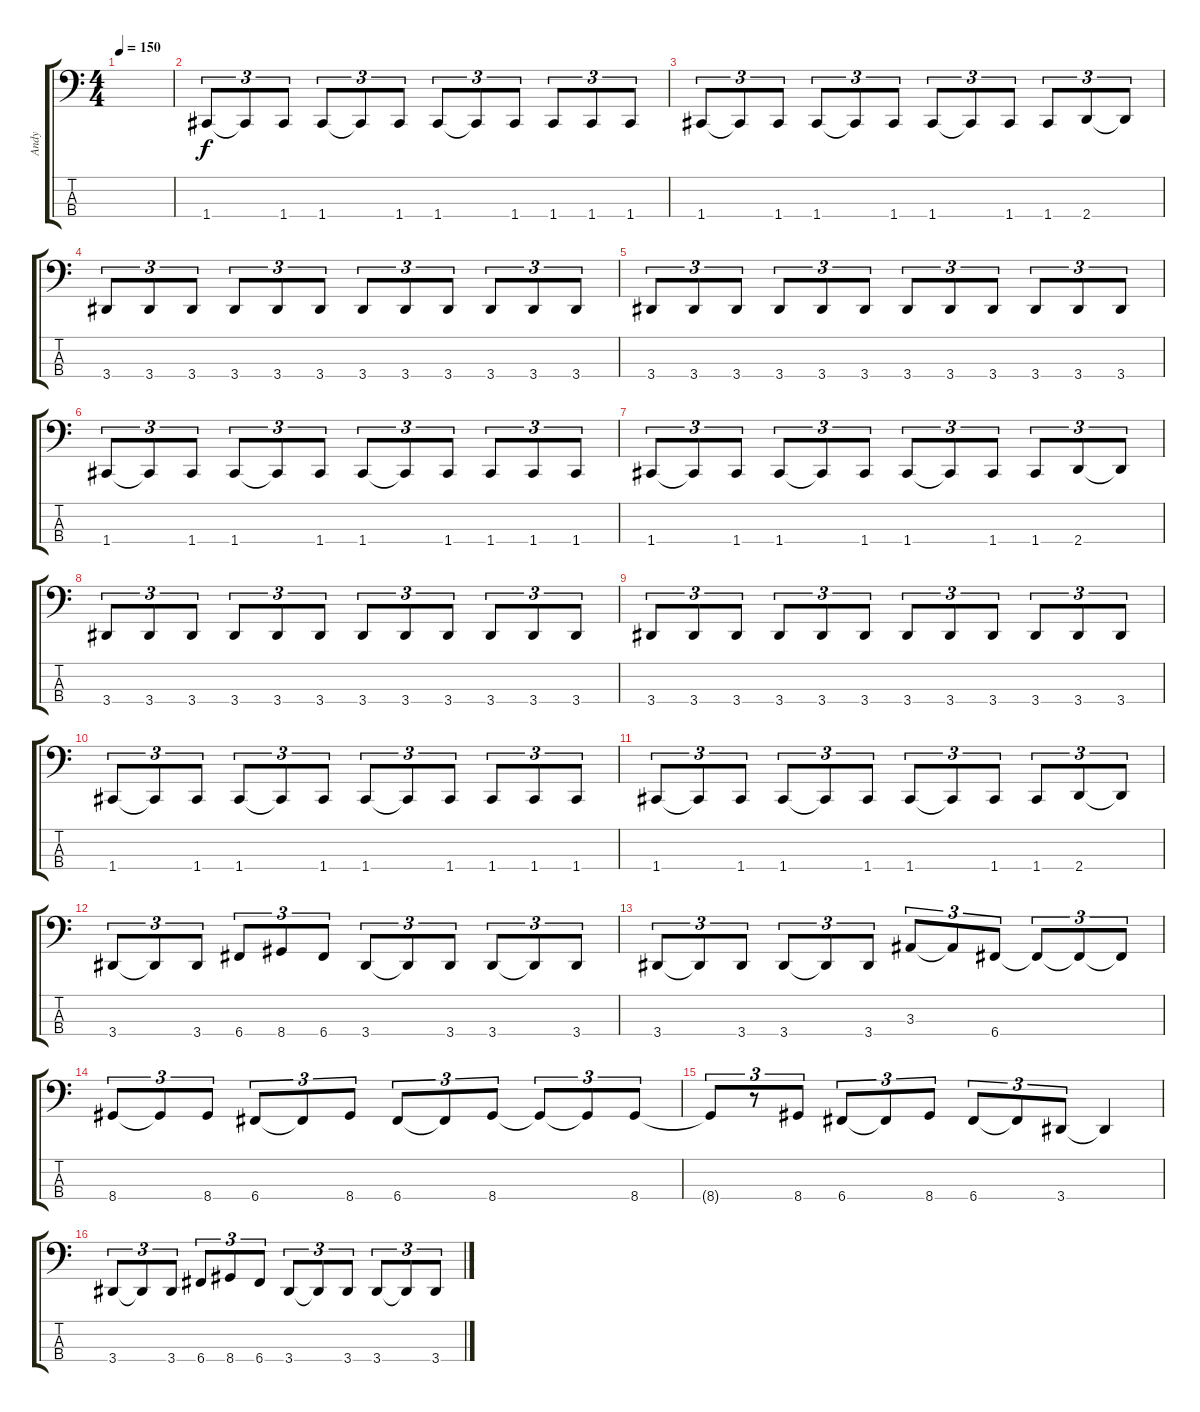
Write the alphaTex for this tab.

\track ("Andy" "Andy") {instrument electricbassfinger}
\staff {score tabs}
\tuning (F2 C2 G1 C1) {hide}
\ts (4 4)
\tempo 150
\clef f4
\ks c
|
1.4.8{tu (3 2)} 1.4{t}.8{tu (3 2)} 1.4.8{tu (3 2)} 1.4.8{tu (3 2)} 1.4{t}.8{tu (3 2)} 1.4.8{tu (3 2)} 1.4.8{tu (3 2)} 1.4{t}.8{tu (3 2)} 1.4.8{tu (3 2)} 1.4.8{tu (3 2)} 1.4.8{tu (3 2)} 1.4.8{tu (3 2)} |
1.4.8{tu (3 2)} 1.4{t}.8{tu (3 2)} 1.4.8{tu (3 2)} 1.4.8{tu (3 2)} 1.4{t}.8{tu (3 2)} 1.4.8{tu (3 2)} 1.4.8{tu (3 2)} 1.4{t}.8{tu (3 2)} 1.4.8{tu (3 2)} 1.4.8{tu (3 2)} 2.4.8{tu (3 2)} 2.4{t}.8{tu (3 2)} |
3.4.8{tu (3 2)} 3.4.8{tu (3 2)} 3.4.8{tu (3 2)} 3.4.8{tu (3 2)} 3.4.8{tu (3 2)} 3.4.8{tu (3 2)} 3.4.8{tu (3 2)} 3.4.8{tu (3 2)} 3.4.8{tu (3 2)} 3.4.8{tu (3 2)} 3.4.8{tu (3 2)} 3.4.8{tu (3 2)} |
3.4.8{tu (3 2)} 3.4.8{tu (3 2)} 3.4.8{tu (3 2)} 3.4.8{tu (3 2)} 3.4.8{tu (3 2)} 3.4.8{tu (3 2)} 3.4.8{tu (3 2)} 3.4.8{tu (3 2)} 3.4.8{tu (3 2)} 3.4.8{tu (3 2)} 3.4.8{tu (3 2)} 3.4.8{tu (3 2)} |
1.4.8{tu (3 2)} 1.4{t}.8{tu (3 2)} 1.4.8{tu (3 2)} 1.4.8{tu (3 2)} 1.4{t}.8{tu (3 2)} 1.4.8{tu (3 2)} 1.4.8{tu (3 2)} 1.4{t}.8{tu (3 2)} 1.4.8{tu (3 2)} 1.4.8{tu (3 2)} 1.4.8{tu (3 2)} 1.4.8{tu (3 2)} |
1.4.8{tu (3 2)} 1.4{t}.8{tu (3 2)} 1.4.8{tu (3 2)} 1.4.8{tu (3 2)} 1.4{t}.8{tu (3 2)} 1.4.8{tu (3 2)} 1.4.8{tu (3 2)} 1.4{t}.8{tu (3 2)} 1.4.8{tu (3 2)} 1.4.8{tu (3 2)} 2.4.8{tu (3 2)} 2.4{t}.8{tu (3 2)} |
3.4.8{tu (3 2)} 3.4.8{tu (3 2)} 3.4.8{tu (3 2)} 3.4.8{tu (3 2)} 3.4.8{tu (3 2)} 3.4.8{tu (3 2)} 3.4.8{tu (3 2)} 3.4.8{tu (3 2)} 3.4.8{tu (3 2)} 3.4.8{tu (3 2)} 3.4.8{tu (3 2)} 3.4.8{tu (3 2)} |
3.4.8{tu (3 2)} 3.4.8{tu (3 2)} 3.4.8{tu (3 2)} 3.4.8{tu (3 2)} 3.4.8{tu (3 2)} 3.4.8{tu (3 2)} 3.4.8{tu (3 2)} 3.4.8{tu (3 2)} 3.4.8{tu (3 2)} 3.4.8{tu (3 2)} 3.4.8{tu (3 2)} 3.4.8{tu (3 2)} |
1.4.8{tu (3 2)} 1.4{t}.8{tu (3 2)} 1.4.8{tu (3 2)} 1.4.8{tu (3 2)} 1.4{t}.8{tu (3 2)} 1.4.8{tu (3 2)} 1.4.8{tu (3 2)} 1.4{t}.8{tu (3 2)} 1.4.8{tu (3 2)} 1.4.8{tu (3 2)} 1.4.8{tu (3 2)} 1.4.8{tu (3 2)} |
1.4.8{tu (3 2)} 1.4{t}.8{tu (3 2)} 1.4.8{tu (3 2)} 1.4.8{tu (3 2)} 1.4{t}.8{tu (3 2)} 1.4.8{tu (3 2)} 1.4.8{tu (3 2)} 1.4{t}.8{tu (3 2)} 1.4.8{tu (3 2)} 1.4.8{tu (3 2)} 2.4.8{tu (3 2)} 2.4{t}.8{tu (3 2)} |
3.4.8{tu (3 2)} 3.4{t}.8{tu (3 2)} 3.4.8{tu (3 2)} 6.4.8{tu (3 2)} 8.4.8{tu (3 2)} 6.4.8{tu (3 2)} 3.4.8{tu (3 2)} 3.4{t}.8{tu (3 2)} 3.4.8{tu (3 2)} 3.4.8{tu (3 2)} 3.4{t}.8{tu (3 2)} 3.4.8{tu (3 2)} |
3.4.8{tu (3 2)} 3.4{t}.8{tu (3 2)} 3.4.8{tu (3 2)} 3.4.8{tu (3 2)} 3.4{t}.8{tu (3 2)} 3.4.8{tu (3 2)} 3.3.8{tu (3 2)} 3.3{t}.8{tu (3 2)} 6.4.8{tu (3 2)} 6.4{t}.8{tu (3 2)} 6.4{t}.8{tu (3 2)} 6.4{t}.8{tu (3 2)} |
8.4.8{tu (3 2)} 8.4{t}.8{tu (3 2)} 8.4.8{tu (3 2)} 6.4.8{tu (3 2)} 6.4{t}.8{tu (3 2)} 8.4.8{tu (3 2)} 6.4.8{tu (3 2)} 6.4{t}.8{tu (3 2)} 8.4.8{tu (3 2)} 8.4{t}.8{tu (3 2)} 8.4{t}.8{tu (3 2)} 8.4.8{tu (3 2)} |
8.4{t}.8{tu (3 2)} r.8{tu (3 2)} 8.4.8{tu (3 2)} 6.4.8{tu (3 2)} 6.4{t}.8{tu (3 2)} 8.4.8{tu (3 2)} 6.4.8{tu (3 2)} 6.4{t}.8{tu (3 2)} 3.4.8{tu (3 2)} 3.4{t}.4 |
3.4.8{tu (3 2)} 3.4{t}.8{tu (3 2)} 3.4.8{tu (3 2)} 6.4.8{tu (3 2)} 8.4.8{tu (3 2)} 6.4.8{tu (3 2)} 3.4.8{tu (3 2)} 3.4{t}.8{tu (3 2)} 3.4.8{tu (3 2)} 3.4.8{tu (3 2)} 3.4{t}.8{tu (3 2)} 3.4.8{tu (3 2)}
